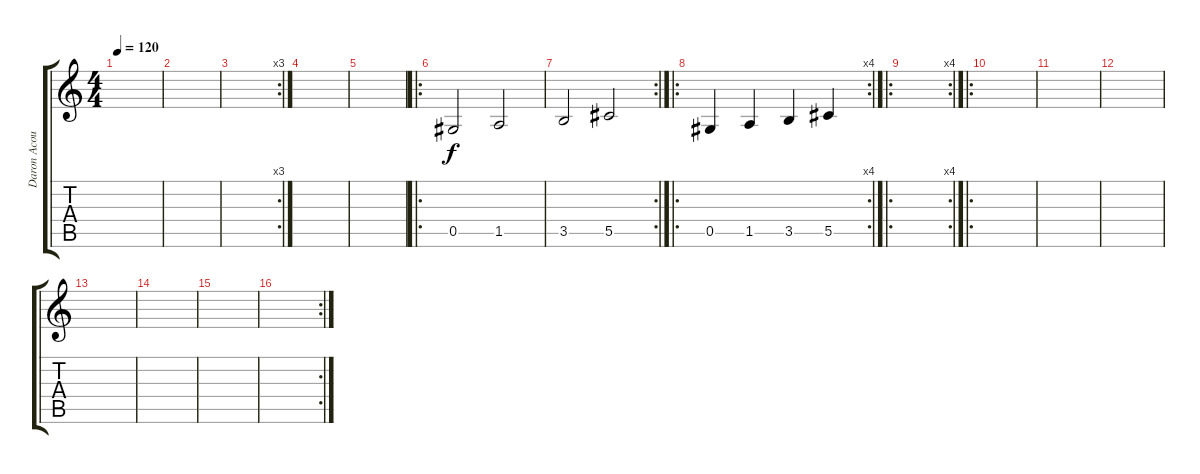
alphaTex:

\track ("Daron Acoustic" "Daron Acou") {instrument acousticguitarsteel}
\staff {score tabs}
\tuning (Eb4 Bb3 Gb3 Db3 Ab2 Db2) {hide}
\ts (4 4)
\tempo 120
\clef g2
\ks c
|
|
\rc 3
|
|
|
\ro
0.5.2 1.5.2 |
\rc 2
3.5.2 5.5.2 |
\ro
\rc 4
0.5.4 1.5.4 3.5.4 5.5.4 |
\ro
\rc 4
|
\ro
|
|
|
|
|
|
\rc 2
